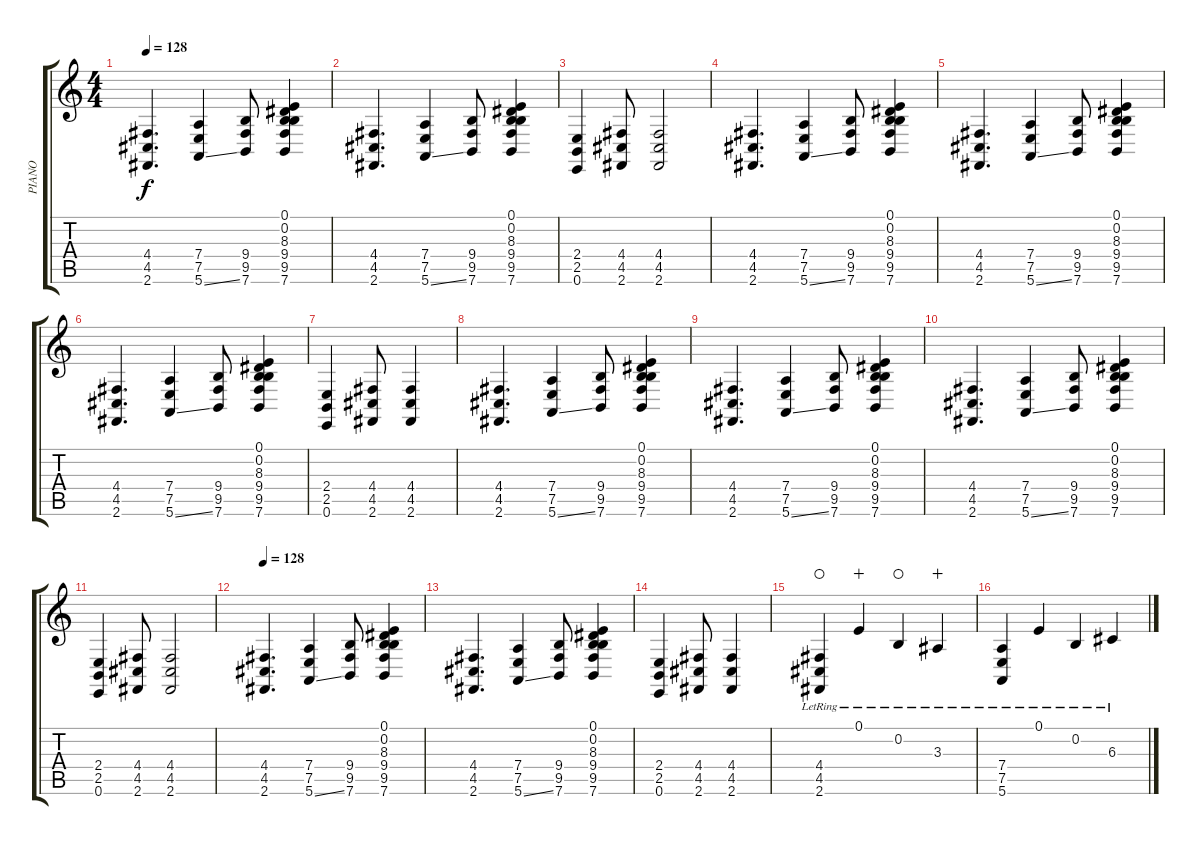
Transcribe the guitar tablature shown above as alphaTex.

\track ("PIANO" "PIANO") {instrument harpsichord}
\staff {score tabs}
\tuning (E4 B3 G3 D3 A2 E2) {hide}
\ts (4 4)
\tempo 128
\clef g2
\ks c
(4.4 4.5 2.6).4{d dy f} (7.4 7.5 5.6{ss}).4 (9.4 9.5 7.6).8 (0.1 0.2 8.3 9.4 9.5 7.6).4 |
(4.4 4.5 2.6).4{d} (7.4 7.5 5.6{ss}).4 (9.4 9.5 7.6).8 (0.1 0.2 8.3 9.4 9.5 7.6).4 |
(2.4 2.5 0.6).4 (4.4 4.5 2.6).8 (4.4 4.5 2.6).2 |
(4.4 4.5 2.6).4{d} (7.4 7.5 5.6{ss}).4 (9.4 9.5 7.6).8 (0.1 0.2 8.3 9.4 9.5 7.6).4 |
(4.4 4.5 2.6).4{d} (7.4 7.5 5.6{ss}).4 (9.4 9.5 7.6).8 (0.1 0.2 8.3 9.4 9.5 7.6).4 |
(4.4 4.5 2.6).4{d} (7.4 7.5 5.6{ss}).4 (9.4 9.5 7.6).8 (0.1 0.2 8.3 9.4 9.5 7.6).4 |
(2.4 2.5 0.6).4 (4.4 4.5 2.6).8 (4.4 4.5 2.6).4 |
(4.4 4.5 2.6).4{d} (7.4 7.5 5.6{ss}).4 (9.4 9.5 7.6).8 (0.1 0.2 8.3 9.4 9.5 7.6).4 |
(4.4 4.5 2.6).4{d} (7.4 7.5 5.6{ss}).4 (9.4 9.5 7.6).8 (0.1 0.2 8.3 9.4 9.5 7.6).4 |
(4.4 4.5 2.6).4{d} (7.4 7.5 5.6{ss}).4 (9.4 9.5 7.6).8 (0.1 0.2 8.3 9.4 9.5 7.6).4 |
(2.4 2.5 0.6).4 (4.4 4.5 2.6).8 (4.4 4.5 2.6).2 |
\tempo 128
(4.4 4.5 2.6).4{d} (7.4 7.5 5.6{ss}).4 (9.4 9.5 7.6).8 (0.1 0.2 8.3 9.4 9.5 7.6).4 |
(4.4 4.5 2.6).4{d} (7.4 7.5 5.6{ss}).4 (9.4 9.5 7.6).8 (0.1 0.2 8.3 9.4 9.5 7.6).4 |
(2.4 2.5 0.6).4 (4.4 4.5 2.6).8 (4.4 4.5 2.6).4 |
(4.4{lr} 4.5{lr} 2.6{lr}).4{instrument stringensemble2 waho} 0.1{lr}.4{wahc} 0.2{lr}.4{waho} 3.3{lr}.4{wahc} |
(7.4{lr} 7.5{lr} 5.6{lr}).4 0.1{lr}.4 0.2{lr}.4 6.3{lr}.4
